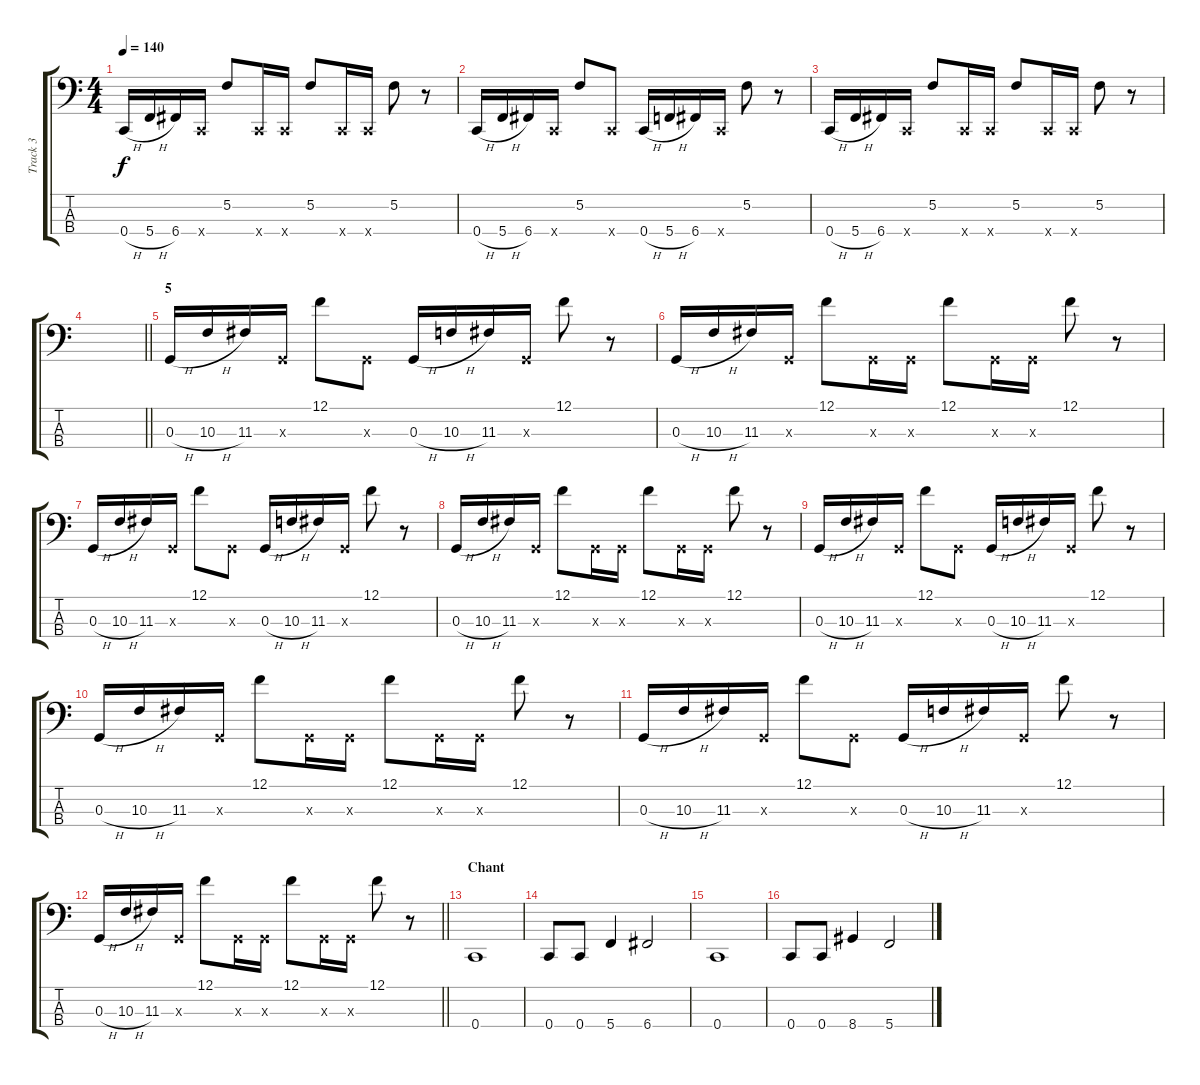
\track ("Track 3" "Track 3") {instrument electricbasspick}
\staff {score tabs}
\tuning (F2 C2 G1 C1) {hide}
\ts (4 4)
\tempo 140
\clef f4
\ks c
0.4{h}.16{dy f} 5.4{h}.16 6.4.16 0.4{x}.16 5.2.8 0.4{x}.16 0.4{x}.16 5.2.8 0.4{x}.16 0.4{x}.16 5.2.8 r.8 |
0.4{h}.16 5.4{h}.16 6.4.16 0.4{x}.16 5.2.8 0.4{x}.8 0.4{h}.16 5.4{h}.16 6.4.16 0.4{x}.16 5.2.8 r.8 |
0.4{h}.16 5.4{h}.16 6.4.16 0.4{x}.16 5.2.8 0.4{x}.16 0.4{x}.16 5.2.8 0.4{x}.16 0.4{x}.16 5.2.8 r.8 |
\barLineRight lightlight
|
\section ("" "5")
0.3{h}.16{instrument slapbass1} 10.3{h}.16 11.3.16 0.3{x}.16 12.1.8 0.3{x}.8 0.3{h}.16 10.3{h}.16 11.3.16 0.3{x}.16 12.1.8 r.8 |
0.3{h}.16 10.3{h}.16 11.3.16 0.3{x}.16 12.1.8 0.3{x}.16 0.3{x}.16 12.1.8 0.3{x}.16 0.3{x}.16 12.1.8 r.8 |
0.3{h}.16 10.3{h}.16 11.3.16 0.3{x}.16 12.1.8 0.3{x}.8 0.3{h}.16 10.3{h}.16 11.3.16 0.3{x}.16 12.1.8 r.8 |
0.3{h}.16 10.3{h}.16 11.3.16 0.3{x}.16 12.1.8 0.3{x}.16 0.3{x}.16 12.1.8 0.3{x}.16 0.3{x}.16 12.1.8 r.8 |
0.3{h}.16 10.3{h}.16 11.3.16 0.3{x}.16 12.1.8 0.3{x}.8 0.3{h}.16 10.3{h}.16 11.3.16 0.3{x}.16 12.1.8 r.8 |
0.3{h}.16 10.3{h}.16 11.3.16 0.3{x}.16 12.1.8 0.3{x}.16 0.3{x}.16 12.1.8 0.3{x}.16 0.3{x}.16 12.1.8 r.8 |
0.3{h}.16 10.3{h}.16 11.3.16 0.3{x}.16 12.1.8 0.3{x}.8 0.3{h}.16 10.3{h}.16 11.3.16 0.3{x}.16 12.1.8 r.8 |
\barLineRight lightlight
0.3{h}.16 10.3{h}.16 11.3.16 0.3{x}.16 12.1.8 0.3{x}.16 0.3{x}.16 12.1.8 0.3{x}.16 0.3{x}.16 12.1.8 r.8 |
\section ("" "Chant")
0.4.1{instrument electricbasspick} |
0.4.8 0.4.8 5.4.4 6.4.2 |
0.4.1 |
0.4.8 0.4.8 8.4.4 5.4.2
